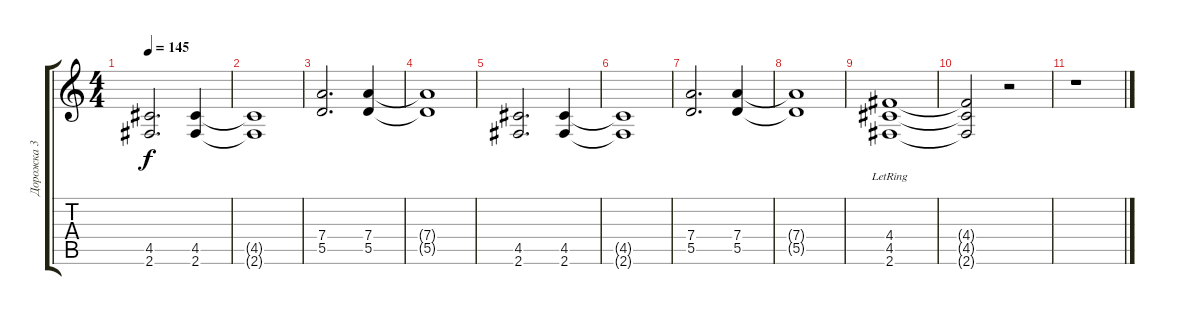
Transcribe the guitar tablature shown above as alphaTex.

\track ("Дорожка 3" "Дорожка 3") {instrument distortionguitar}
\staff {score tabs}
\tuning (E4 B3 G3 D3 A2 E2) {hide}
\ts (4 4)
\tempo 145
\clef g2
\ks c
(4.5 2.6).2{d dy f} (4.5 2.6).4 |
(4.5{t} 2.6{t}).1 |
(7.4 5.5).2{d} (7.4 5.5).4 |
(7.4{t} 5.5{t}).1 |
(4.5 2.6).2{d} (4.5 2.6).4 |
(4.5{t} 2.6{t}).1 |
(7.4 5.5).2{d} (7.4 5.5).4 |
(7.4{t} 5.5{t}).1 |
(4.4{lr} 4.5{lr} 2.6{lr}).1 |
(4.4{t} 4.5{t} 2.6{t}).2 r.2 |
r.1
